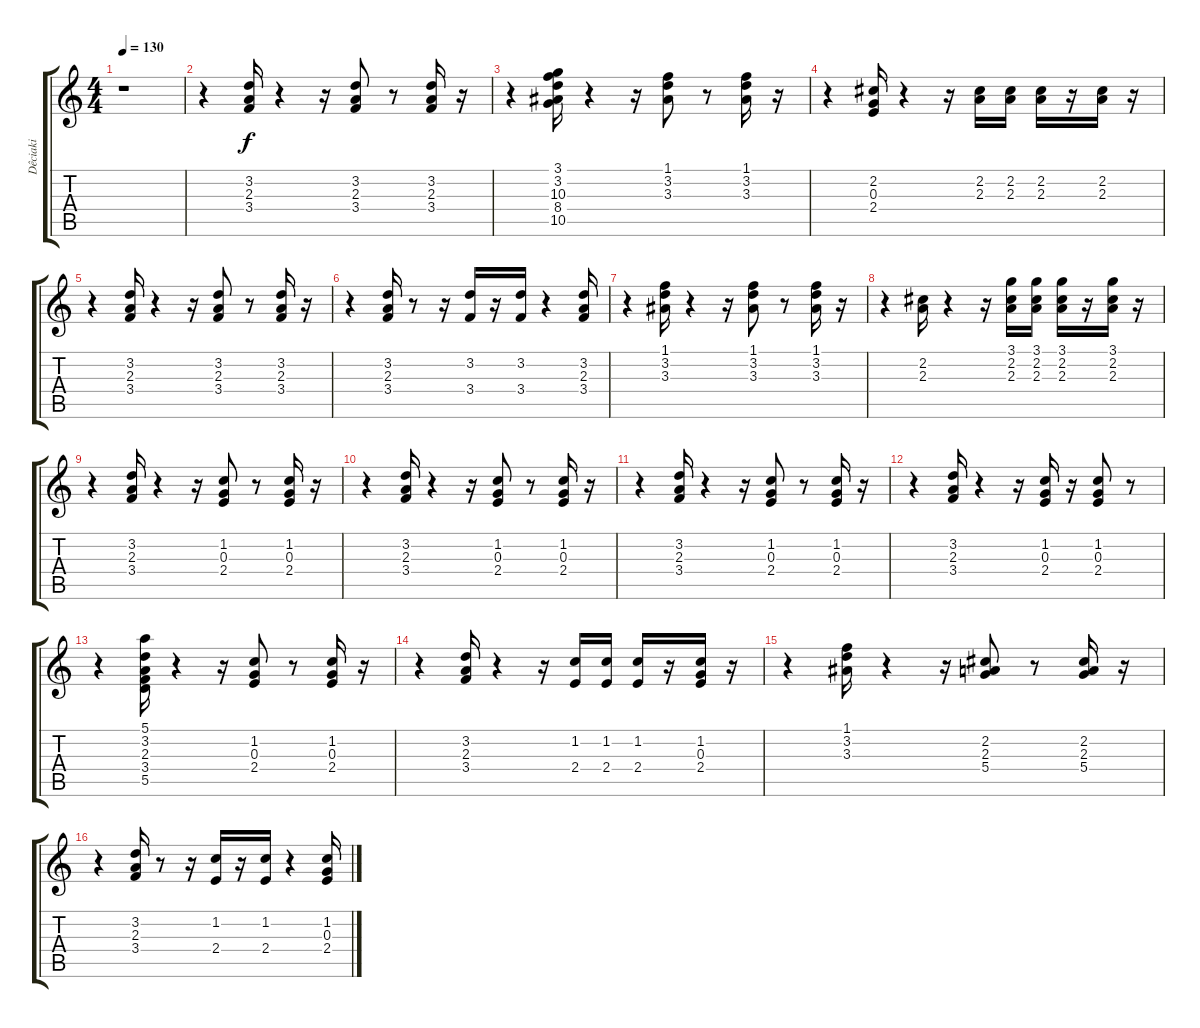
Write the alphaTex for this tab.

\track ("Dêciaki" "Dêciaki") {instrument electricguitarclean}
\staff {score tabs}
\tuning (E4 B3 G3 D3 A2 E2) {hide}
\ts (4 4)
\tempo 130
\clef g2
\ks c
r.1{dy f instrument electricguitarclean} |
r.4 (3.2 2.3 3.4).16 r.4 r.16 (3.2 2.3 3.4).8 r.8 (3.2 2.3 3.4).16 r.16 |
r.4 (3.1 3.2 10.3 8.4 10.5).16 r.4 r.16 (1.1 3.2 3.3).8 r.8 (1.1 3.2 3.3).16 r.16 |
r.4 (2.2 0.3 2.4).16 r.4 r.16 (2.2 2.3).16 (2.2 2.3).16 (2.2 2.3).16 r.16 (2.2 2.3).16 r.16 |
r.4 (3.2 2.3 3.4).16 r.4 r.16 (3.2 2.3 3.4).8 r.8 (3.2 2.3 3.4).16 r.16 |
r.4 (3.2 2.3 3.4).16 r.8 r.16 (3.2 3.4).16 r.16 (3.2 3.4).16 r.4 (3.2 2.3 3.4).16 |
r.4 (1.1 3.2 3.3).16 r.4 r.16 (1.1 3.2 3.3).8 r.8 (1.1 3.2 3.3).16 r.16 |
r.4 (2.2 2.3).16 r.4 r.16 (3.1 2.2 2.3).16 (3.1 2.2 2.3).16 (3.1 2.2 2.3).16 r.16 (3.1 2.2 2.3).16 r.16 |
r.4 (3.2 2.3 3.4).16 r.4 r.16 (1.2 0.3 2.4).8 r.8 (1.2 0.3 2.4).16 r.16 |
r.4 (3.2 2.3 3.4).16 r.4 r.16 (1.2 0.3 2.4).8 r.8 (1.2 0.3 2.4).16 r.16 |
r.4 (3.2 2.3 3.4).16 r.4 r.16 (1.2 0.3 2.4).8 r.8 (1.2 0.3 2.4).16 r.16 |
r.4 (3.2 2.3 3.4).16 r.4 r.16 (1.2 0.3 2.4).16 r.16 (1.2 0.3 2.4).8 r.8 |
r.4 (5.1 3.2 2.3 3.4 5.5).16 r.4 r.16 (1.2 0.3 2.4).8 r.8 (1.2 0.3 2.4).16 r.16 |
r.4 (3.2 2.3 3.4).16 r.4 r.16 (1.2 2.4).16 (1.2 2.4).16 (1.2 2.4).16 r.16 (1.2 0.3 2.4).16 r.16 |
r.4 (1.1 3.2 3.3).16 r.4 r.16 (2.2 2.3 5.4).8 r.8 (2.2 2.3 5.4).16 r.16 |
r.4 (3.2 2.3 3.4).16 r.8 r.16 (1.2 2.4).16 r.16 (1.2 2.4).16 r.4 (1.2 0.3 2.4).16
